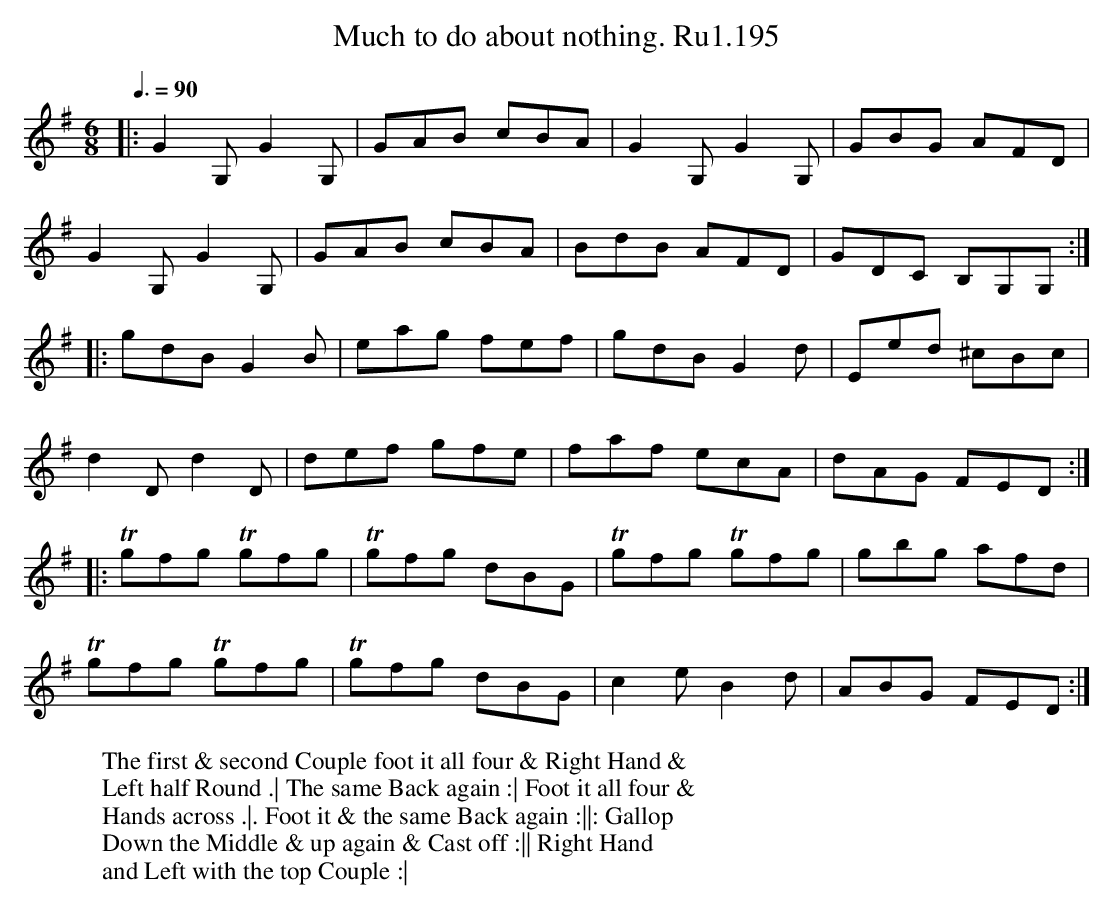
X:1
T:Much to do about nothing. Ru1.195
M:6/8
L:1/8
W:The first & second Couple foot it all four & Right Hand &
W:Left half Round .| The same Back again :| Foot it all four &
W:Hands across .|. Foot it & the same Back again :||: Gallop
W:Down the Middle & up again & Cast off :|| Right Hand
W:and Left with the top Couple :|
Q:3/8=90
K:G
|:G2G, G2G, | GAB cBA | G2G, G2G, | GBG AFD |
G2G, G2G, | GAB cBA | BdB AFD | GDC B,G,G, :|
|: gdB G2B | eag fef | gdB G2d | Eed ^cBc |
d2D d2D | def gfe | faf ecA | dAG FED :|
|: Tgfg Tgfg | Tgfg dBG | Tgfg Tgfg | gbg afd |
Tgfg Tgfg | Tgfg dBG | c2e B2d | ABG FED :|]
